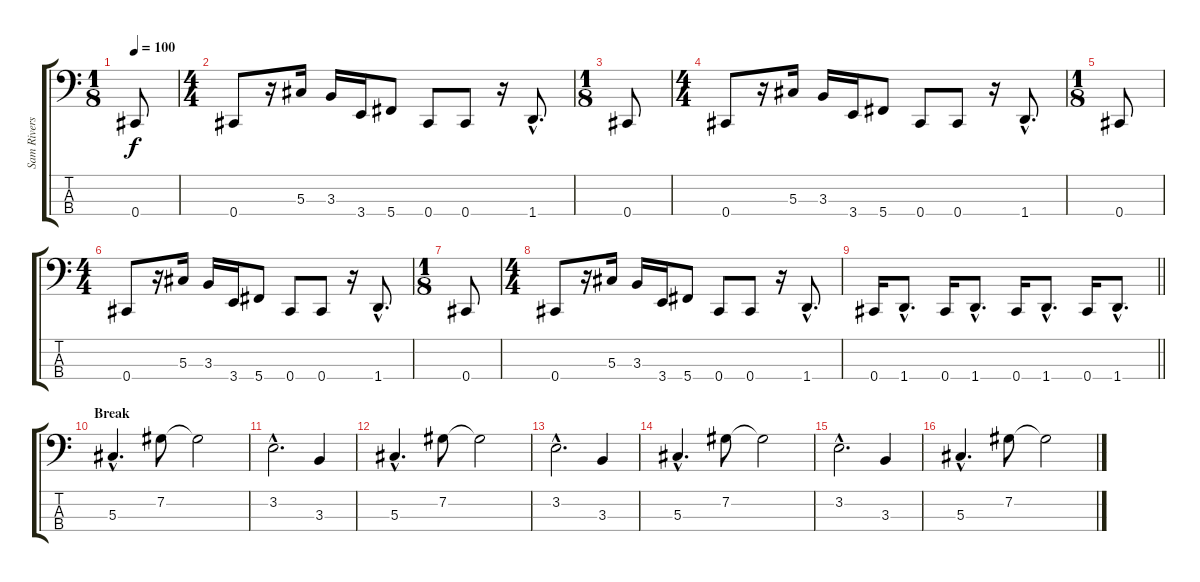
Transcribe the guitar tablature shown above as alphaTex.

\track ("Sam Rivers (Bass)" "Sam Rivers") {instrument electricbassfinger}
\staff {score tabs}
\tuning (Gb2 Db2 Ab1 Db1) {hide}
\ts (1 8)
\tempo 100
\clef f4
\ks c
0.4.8{dy f} |
\ts (4 4)
0.4.8 r.16 5.3.16 3.3.16 3.4.16 5.4.8 0.4.8 0.4.8 r.16 1.4{hac}.8{d} |
\ts (1 8)
0.4.8 |
\ts (4 4)
0.4.8 r.16 5.3.16 3.3.16 3.4.16 5.4.8 0.4.8 0.4.8 r.16 1.4{hac}.8{d} |
\ts (1 8)
0.4.8 |
\ts (4 4)
0.4.8 r.16 5.3.16 3.3.16 3.4.16 5.4.8 0.4.8 0.4.8 r.16 1.4{hac}.8{d} |
\ts (1 8)
0.4.8 |
\ts (4 4)
0.4.8 r.16 5.3.16 3.3.16 3.4.16 5.4.8 0.4.8 0.4.8 r.16 1.4{hac}.8{d} |
\barLineRight lightlight
0.4.16 1.4{hac}.8{d} 0.4.16 1.4{hac}.8{d} 0.4.16 1.4{hac}.8{d} 0.4.16 1.4{hac}.8{d} |
\section ("" "Break")
5.3{hac}.4{d} 7.2.8 7.2{t}.2 |
3.2{hac}.2{d} 3.3.4 |
5.3{hac}.4{d} 7.2.8 7.2{t}.2 |
3.2{hac}.2{d} 3.3.4 |
5.3{hac}.4{d} 7.2.8 7.2{t}.2 |
3.2{hac}.2{d} 3.3.4 |
5.3{hac}.4{d} 7.2.8 7.2{t}.2
